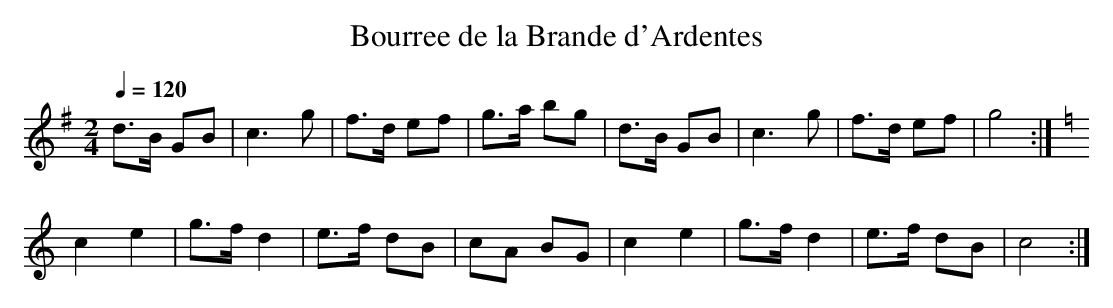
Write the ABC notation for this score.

X:1
T:Bourree de la Brande d'Ardentes
M:2/4
L:1/8
Q:1/4=120
K:G
d>B GB|c3   g|f>d ef|g>a bg|\
d>B GB|c3   g|f>d ef|g4   :|
K:C
c2  e2|g>f d2|e>f dB|cA  BG|\
c2  e2|g>f d2|e>f dB|c4   :|
